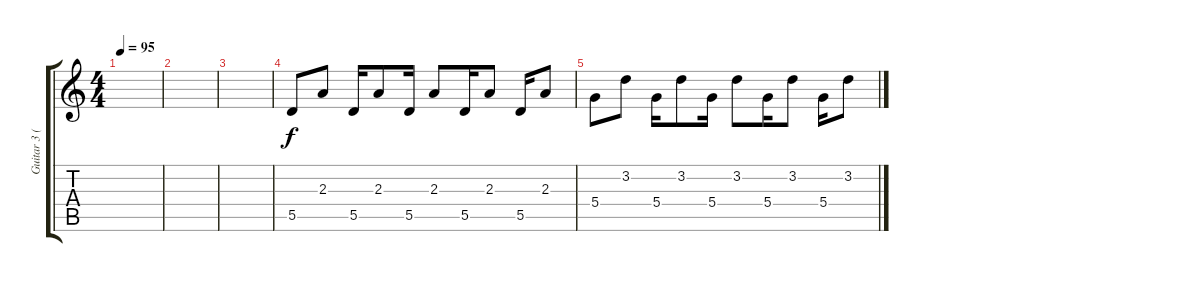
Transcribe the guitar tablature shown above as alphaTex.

\track ("Guitar 3 (lead)" "Guitar 3 (") {instrument distortionguitar}
\staff {score tabs}
\tuning (E4 B3 G3 D3 A2 E2) {hide}
\ts (4 4)
\tempo 95
\clef g2
\ks c
|
|
|
5.5.8 2.3.8 5.5.16 2.3.8 5.5.16 2.3.8 5.5.16 2.3.8 5.5.16 2.3.8 |
5.4.8 3.2.8 5.4.16 3.2.8 5.4.16 3.2.8 5.4.16 3.2.8 5.4.16 3.2.8
